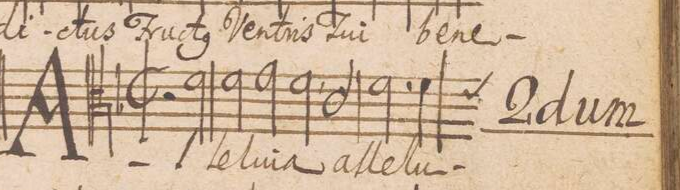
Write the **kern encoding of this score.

**kern	**text
*I"ALTVS.	*
*clefC3	*
*k[b-]	*
*met(C|)	*
*M2/1	*
2r	.
*2\right	*
2f\	Al-
2f\	-le-
2g\	-lu-
=2-	=2-
2f,\	-ia
2c/	al-
2.f\	-le-
*custos:e	*
4f\	-lu-
=3-	=3-
*-	*-
